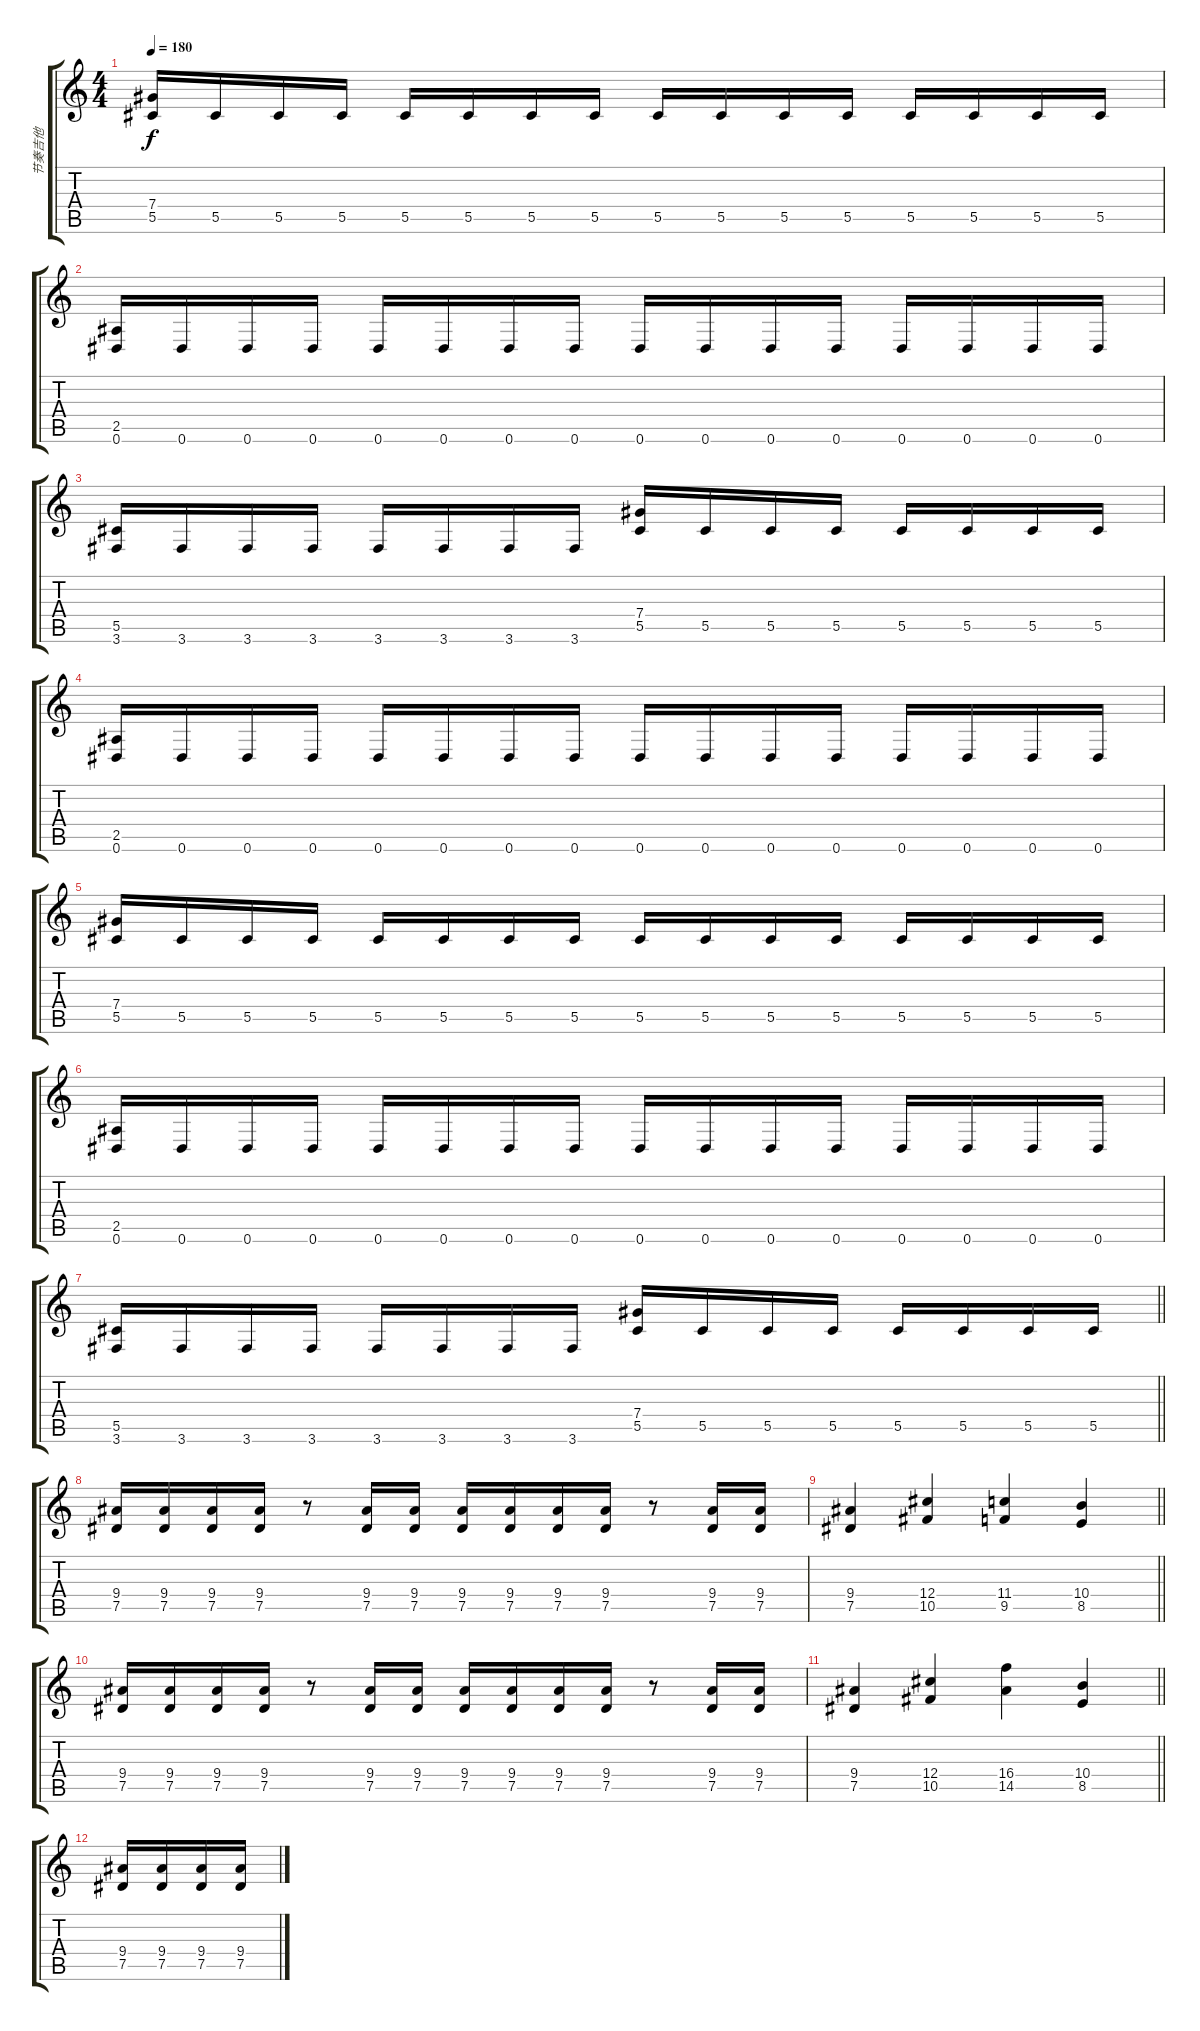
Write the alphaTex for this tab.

\track ("节奏吉他" "节奏吉他") {instrument distortionguitar}
\staff {score tabs}
\tuning (Eb4 Bb3 Gb3 Db3 Ab2 Eb2) {hide}
\ts (4 4)
\tempo 180
\clef g2
\ks c
(7.4 5.5).16{dy f} 5.5.16 5.5.16 5.5.16 5.5.16 5.5.16 5.5.16 5.5.16 5.5.16 5.5.16 5.5.16 5.5.16 5.5.16 5.5.16 5.5.16 5.5.16 |
(2.5 0.6).16 0.6.16 0.6.16 0.6.16 0.6.16 0.6.16 0.6.16 0.6.16 0.6.16 0.6.16 0.6.16 0.6.16 0.6.16 0.6.16 0.6.16 0.6.16 |
(5.5 3.6).16 3.6.16 3.6.16 3.6.16 3.6.16 3.6.16 3.6.16 3.6.16 (7.4 5.5).16 5.5.16 5.5.16 5.5.16 5.5.16 5.5.16 5.5.16 5.5.16 |
(2.5 0.6).16 0.6.16 0.6.16 0.6.16 0.6.16 0.6.16 0.6.16 0.6.16 0.6.16 0.6.16 0.6.16 0.6.16 0.6.16 0.6.16 0.6.16 0.6.16 |
(7.4 5.5).16 5.5.16 5.5.16 5.5.16 5.5.16 5.5.16 5.5.16 5.5.16 5.5.16 5.5.16 5.5.16 5.5.16 5.5.16 5.5.16 5.5.16 5.5.16 |
(2.5 0.6).16 0.6.16 0.6.16 0.6.16 0.6.16 0.6.16 0.6.16 0.6.16 0.6.16 0.6.16 0.6.16 0.6.16 0.6.16 0.6.16 0.6.16 0.6.16 |
\barLineRight lightlight
(5.5 3.6).16 3.6.16 3.6.16 3.6.16 3.6.16 3.6.16 3.6.16 3.6.16 (7.4 5.5).16 5.5.16 5.5.16 5.5.16 5.5.16 5.5.16 5.5.16 5.5.16 |
(9.4 7.5).16 (9.4 7.5).16 (9.4 7.5).16 (9.4 7.5).16 r.8 (9.4 7.5).16 (9.4 7.5).16 (9.4 7.5).16 (9.4 7.5).16 (9.4 7.5).16 (9.4 7.5).16 r.8 (9.4 7.5).16 (9.4 7.5).16 |
\barLineRight lightlight
(9.4 7.5).4 (12.4 10.5).4 (11.4 9.5).4 (10.4 8.5).4 |
(9.4 7.5).16 (9.4 7.5).16 (9.4 7.5).16 (9.4 7.5).16 r.8 (9.4 7.5).16 (9.4 7.5).16 (9.4 7.5).16 (9.4 7.5).16 (9.4 7.5).16 (9.4 7.5).16 r.8 (9.4 7.5).16 (9.4 7.5).16 |
\barLineRight lightlight
(9.4 7.5).4 (12.4 10.5).4 (16.4 14.5).4 (10.4 8.5).4 |
(9.4 7.5).16 (9.4 7.5).16 (9.4 7.5).16 (9.4 7.5).16
